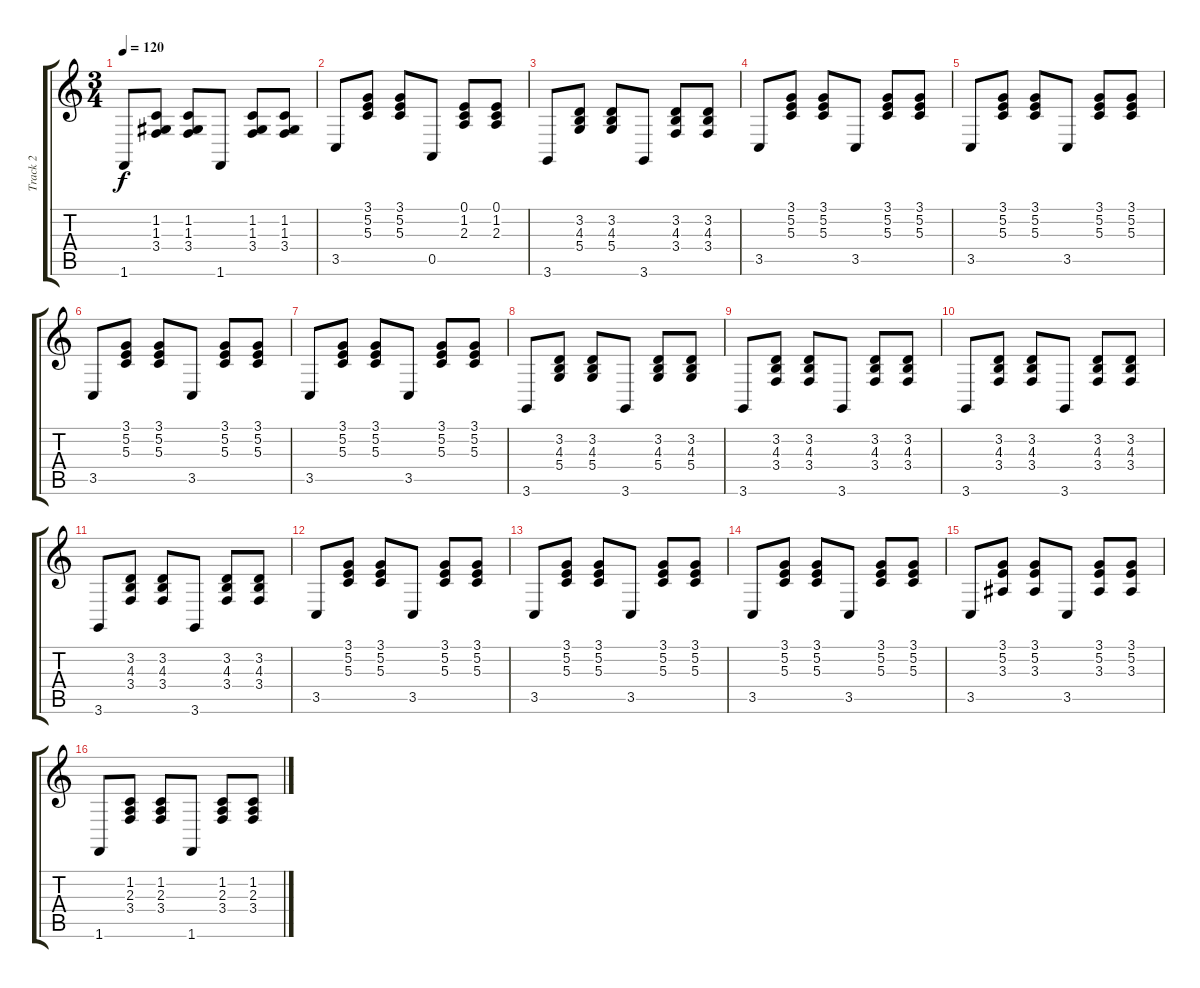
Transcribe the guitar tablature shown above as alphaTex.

\track ("Track 2" "Track 2") {instrument honkytonkpiano}
\staff {score tabs}
\tuning (E4 B3 G3 D3 A2 E2) {hide}
\ts (3 4)
\tempo 120
\clef g2
\ks c
1.6.8{dy f} (1.2 1.3 3.4).8 (1.2 1.3 3.4).8 1.6.8 (1.2 1.3 3.4).8 (1.2 1.3 3.4).8 |
3.5.8 (3.1 5.2 5.3).8 (3.1 5.2 5.3).8 0.5.8 (0.1 1.2 2.3).8 (0.1 1.2 2.3).8 |
3.6.8 (3.2 4.3 5.4).8 (3.2 4.3 5.4).8 3.6.8 (3.2 4.3 3.4).8 (3.2 4.3 3.4).8 |
3.5.8 (3.1 5.2 5.3).8 (3.1 5.2 5.3).8 3.5.8 (3.1 5.2 5.3).8 (3.1 5.2 5.3).8 |
3.5.8 (3.1 5.2 5.3).8 (3.1 5.2 5.3).8 3.5.8 (3.1 5.2 5.3).8 (3.1 5.2 5.3).8 |
3.5.8 (3.1 5.2 5.3).8 (3.1 5.2 5.3).8 3.5.8 (3.1 5.2 5.3).8 (3.1 5.2 5.3).8 |
3.5.8 (3.1 5.2 5.3).8 (3.1 5.2 5.3).8 3.5.8 (3.1 5.2 5.3).8 (3.1 5.2 5.3).8 |
3.6.8 (3.2 4.3 5.4).8 (3.2 4.3 5.4).8 3.6.8 (3.2 4.3 5.4).8 (3.2 4.3 5.4).8 |
3.6.8 (3.2 4.3 3.4).8 (3.2 4.3 3.4).8 3.6.8 (3.2 4.3 3.4).8 (3.2 4.3 3.4).8 |
3.6.8 (3.2 4.3 3.4).8 (3.2 4.3 3.4).8 3.6.8 (3.2 4.3 3.4).8 (3.2 4.3 3.4).8 |
3.6.8 (3.2 4.3 3.4).8 (3.2 4.3 3.4).8 3.6.8 (3.2 4.3 3.4).8 (3.2 4.3 3.4).8 |
3.5.8 (3.1 5.2 5.3).8 (3.1 5.2 5.3).8 3.5.8 (3.1 5.2 5.3).8 (3.1 5.2 5.3).8 |
3.5.8 (3.1 5.2 5.3).8 (3.1 5.2 5.3).8 3.5.8 (3.1 5.2 5.3).8 (3.1 5.2 5.3).8 |
3.5.8 (3.1 5.2 5.3).8 (3.1 5.2 5.3).8 3.5.8 (3.1 5.2 5.3).8 (3.1 5.2 5.3).8 |
3.5.8 (3.1 5.2 3.3).8 (3.1 5.2 3.3).8 3.5.8 (3.1 5.2 3.3).8 (3.1 5.2 3.3).8 |
1.6.8 (1.2 2.3 3.4).8 (1.2 2.3 3.4).8 1.6.8 (1.2 2.3 3.4).8 (1.2 2.3 3.4).8
